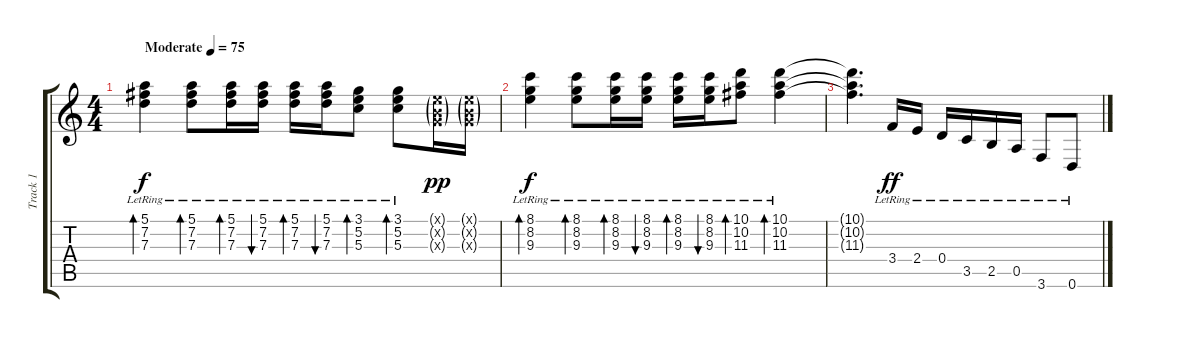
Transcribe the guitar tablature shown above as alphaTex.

\track ("Track 1" "Track 1") {instrument acousticguitarsteel}
\staff {score tabs}
\tuning (E4 B3 G3 D3 A2 D2) {hide}
\ts (4 4)
\tempo (75 "Moderate")
\clef g2
\ks c
(5.1{lr} 7.2{lr} 7.3{lr}).4{bd 60 dy f instrument acousticguitarsteel} (5.1{lr} 7.2{lr} 7.3{lr}).8{bd 60} (5.1{lr} 7.2{lr} 7.3{lr}).16{bd 60} (5.1{lr} 7.2{lr} 7.3{lr}).16{bu 60} (5.1{lr} 7.2{lr} 7.3{lr}).16{bd 60} (5.1{lr} 7.2{lr} 7.3{lr}).16{bu 60} (3.1{lr} 5.2{lr} 5.3{lr}).8{bd 60} (3.1{lr} 5.2{lr} 5.3{lr}).8{bd 60} (0.1{g x} 0.2{g x} 0.3{g x}).16{dy pp} (0.1{g x} 0.2{g x} 0.3{g x}).16 |
(8.1{lr} 8.2{lr} 9.3{lr}).4{bd 60 dy f} (8.1{lr} 8.2{lr} 9.3{lr}).8{bd 60} (8.1{lr} 8.2{lr} 9.3{lr}).16{bd 60} (8.1{lr} 8.2{lr} 9.3{lr}).16{bu 60} (8.1{lr} 8.2{lr} 9.3{lr}).16{bd 60} (8.1{lr} 8.2{lr} 9.3{lr}).16{bu 60} (10.1{lr} 10.2{lr} 11.3{lr}).8{bd 60} (10.1{lr} 10.2{lr} 11.3{lr}).4{bd 60} |
(10.1{t} 10.2{t} 11.3{t}).4{d} 3.4{lr}.16{dy ff} 2.4{lr}.16 0.4{lr}.16 3.5{lr}.16 2.5{lr}.16 0.5{lr}.16 3.6{lr}.8 0.6{lr}.8
